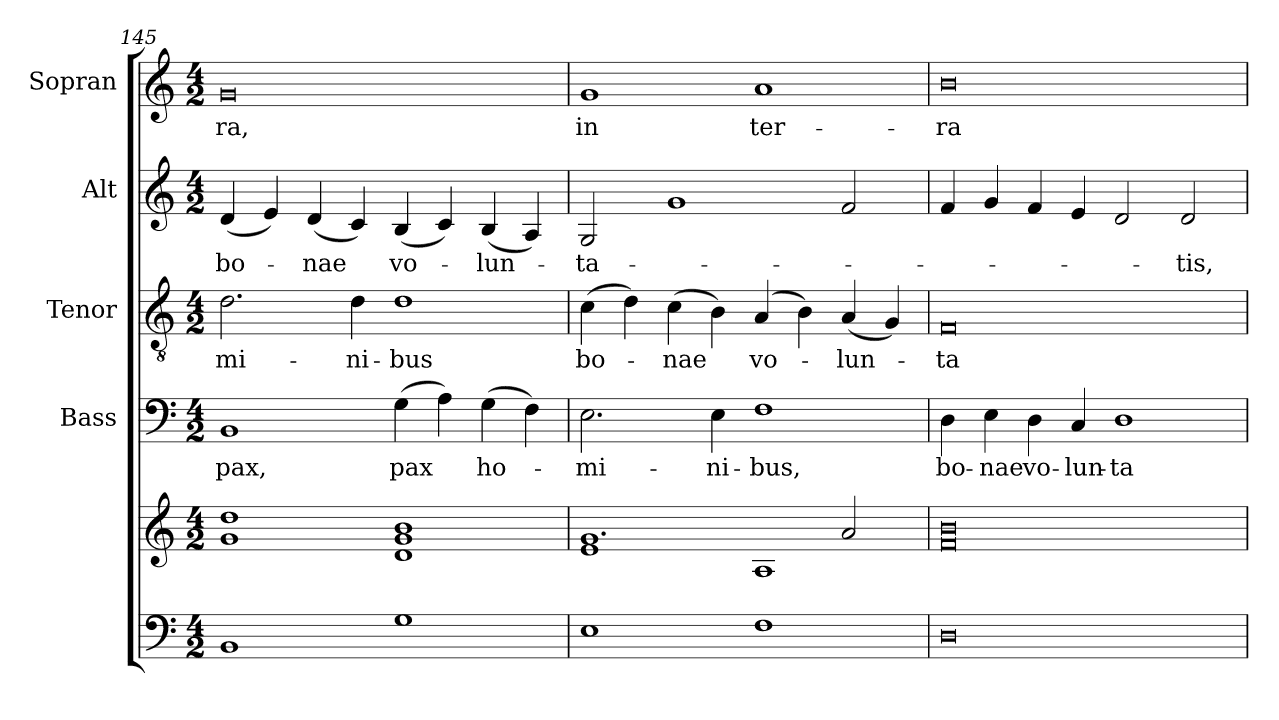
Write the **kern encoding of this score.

**kern	**kern	**kern	**text	**kern	**text	**kern	**text	**kern	**text
*part5	*part5	*part4	*part4	*part3	*part3	*part2	*part2	*part1	*part1
*staff6	*staff5	*staff4	*staff4	*staff3	*staff3	*staff2	*staff2	*staff1	*staff1
*	*	*I"Bass	*	*I"Tenor	*	*I"Alt	*	*I"Sopran	*
*	*	*I'B.	*	*I'T.	*	*I'A.	*	*I'S.	*
!!LO:PB:g=z
*clefF4	*clefG2	*clefF4	*	*clefGv2	*	*clefG2	*	*clefG2	*
*k[]	*k[]	*k[]	*	*k[]	*	*k[]	*	*k[]	*
*C:	*C:	*C:	*	*C:	*	*C:	*	*C:	*
*M4/2	*M4/2	*M4/2	*	*M4/2	*	*M4/2	*	*M4/2	*
=145	=145	=145	=145	=145	=145	=145	=145	=145	=145
!	!	!	!LO:LY:b	!	!LO:LY:b	!	!LO:LY:b	!	!LO:LY:b
1BB	1g 1dd	1BB	pax,	2.d\	-mi-	(<4d/	bo-	0g	-ra,
.	.	.	.	.	.	4e/)	.	.	.
!	!	!	!	!	!	!	!LO:LY:b	!	!
.	.	.	.	.	.	(<4d/	-nae	.	.
!	!	!	!	!	!LO:LY:b	!	!	!	!
.	.	.	.	4d\	-ni-	4c/)	.	.	.
!	!	!	!LO:LY:b	!	!LO:LY:b	!	!LO:LY:b	!	!
1G	1d 1g 1b	(>4G\	pax	1d	-bus	(<4B/	vo-	.	.
.	.	4A\)	.	.	.	4c/)	.	.	.
!	!	!	!LO:LY:b	!	!	!	!LO:LY:b	!	!
.	.	(>4G\	ho-	.	.	(<4B/	-lun-	.	.
.	.	4F\)	.	.	.	4A/)	.	.	.
=146	=146	=146	=146	=146	=146	=146	=146	=146	=146
*	*^	*	*	*	*	*	*	*	*
!	!	!	!	!LO:LY:b	!	!LO:LY:b	!	!LO:LY:b	!	!LO:LY:b
1E	1.g	1e	2.E\	-mi-	(>4c\	bo-	2G/	-ta-	1g	in
.	.	.	.	.	4d\)	.	.	.	.	.
!	!	!	!	!	!	!LO:LY:b	!	!	!	!
.	.	.	.	.	(>4c\	-nae	1g	.	.	.
!	!	!	!	!LO:LY:b	!	!	!	!	!	!
.	.	.	4E\	-ni-	4B\)	.	.	.	.	.
!	!	!	!	!LO:LY:b	!	!LO:LY:b	!	!	!	!LO:LY:b
1F	.	1A	1F	-bus,	(4A/	vo-	.	.	1a	ter-
.	.	.	.	.	4B\)	.	.	.	.	.
!	!	!	!	!	!	!LO:LY:b	!	!	!	!
.	2a/	.	.	.	(<4A/	-lun-	2f/	.	.	.
.	.	.	.	.	4G/)	.	.	.	.	.
=147	=147	=147	=147	=147	=147	=147	=147	=147	=147	=147
!	!	!	!	!LO:LY:b	!	!LO:LY:b	!	!	!	!LO:LY:b
0D	0b	0f	4D\	bo-	0F	-ta-	4f/	.	0b	-ra
!	!	!	!	!LO:LY:b	!	!	!	!	!	!
.	.	.	4E\	-nae	.	.	4g/	.	.	.
!	!	!	!	!LO:LY:b	!	!	!	!	!	!
.	.	.	4D\	vo-	.	.	4f/	.	.	.
!	!	!	!	!LO:LY:b	!	!	!	!	!	!
.	.	.	4C/	-lun-	.	.	4e/	.	.	.
!	!	!	!	!LO:LY:b	!	!	!	!	!	!
.	.	.	1D	-ta-	.	.	2d/	.	.	.
!	!	!	!	!	!	!	!	!LO:LY:b	!	!
.	.	.	.	.	.	.	2d/	-tis,	.	.
*	*v	*v	*	*	*	*	*	*	*	*
=	=	=	=	=	=	=	=	=	=
*-	*-	*-	*-	*-	*-	*-	*-	*-	*-
